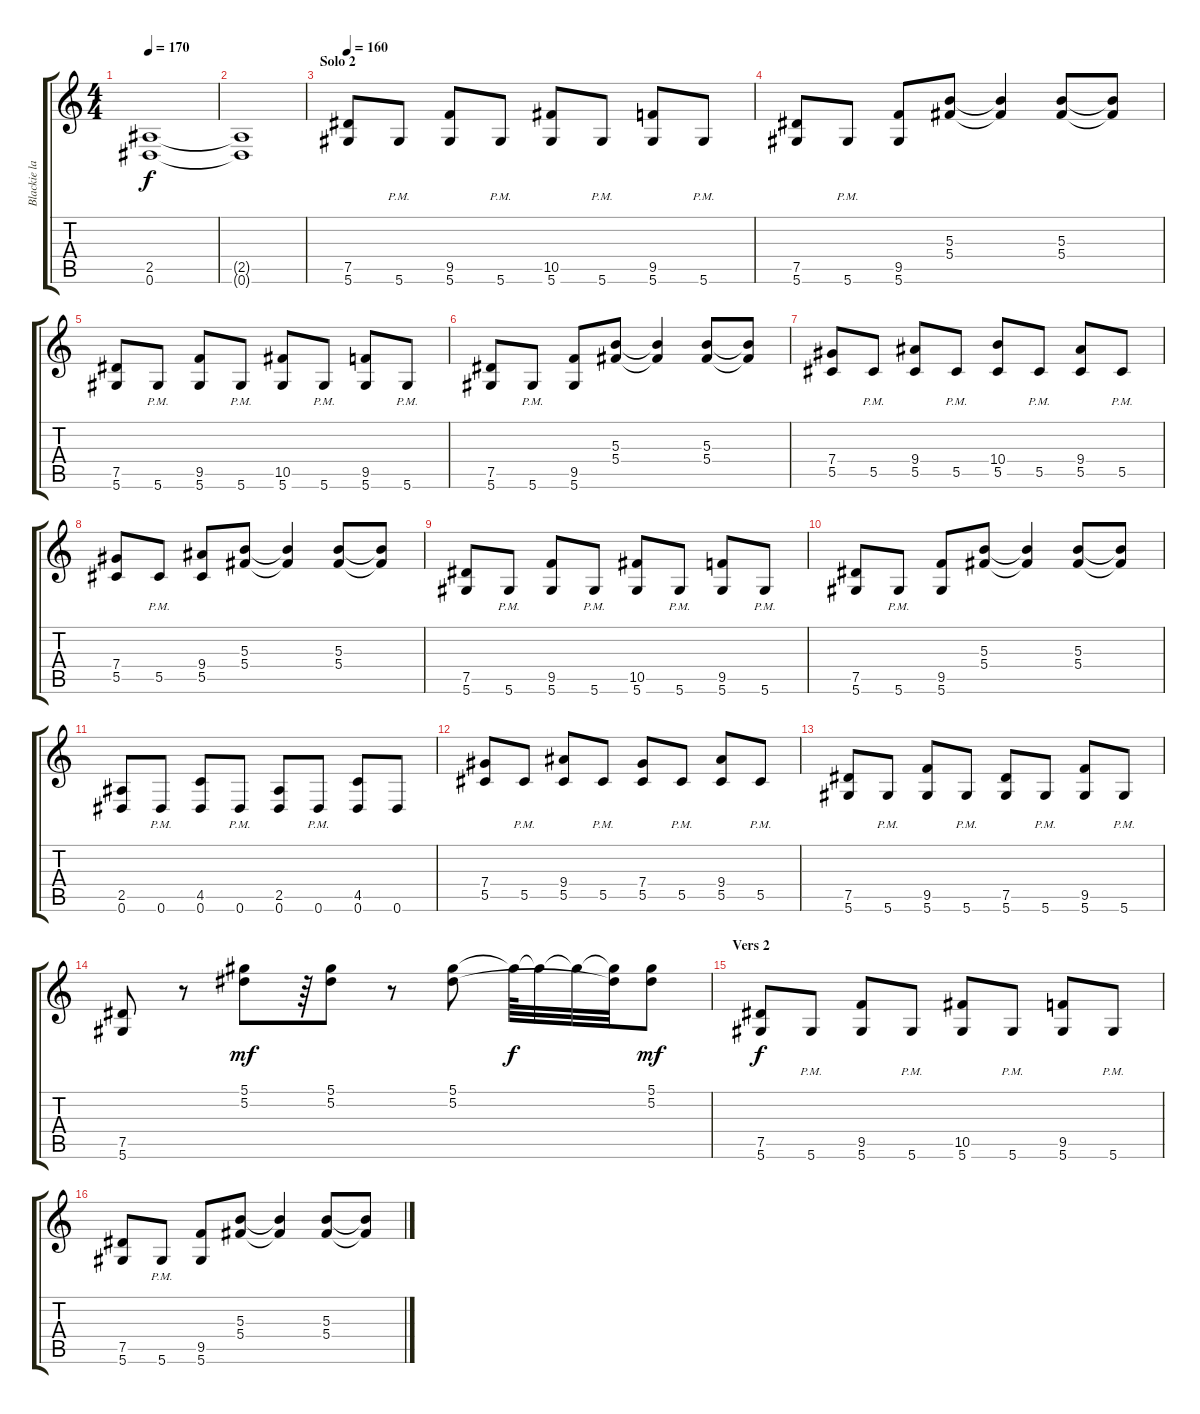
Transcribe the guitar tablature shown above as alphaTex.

\track ("Blackie lawless" "Blackie la") {instrument distortionguitar}
\staff {score tabs}
\tuning (Eb4 Bb3 Gb3 Db3 Ab2 Eb2) {hide}
\ts (4 4)
\tempo 170
\clef g2
\ks c
(2.5 0.6).1{dy f} |
(2.5{t} 0.6{t}).1 |
\section ("" "Solo 2")
\tempo 160
(7.5 5.6).8{volume 9} 5.6{pm}.8 (9.5 5.6).8 5.6{pm}.8 (10.5 5.6).8 5.6{pm}.8 (9.5 5.6).8 5.6{pm}.8 |
(7.5 5.6).8 5.6{pm}.8 (9.5 5.6).8 (5.3 5.4).8 (5.3{t} 5.4{t}).4 (5.3 5.4).8 (5.3{t} 5.4{t}).8 |
(7.5 5.6).8 5.6{pm}.8 (9.5 5.6).8 5.6{pm}.8 (10.5 5.6).8 5.6{pm}.8 (9.5 5.6).8 5.6{pm}.8 |
(7.5 5.6).8 5.6{pm}.8 (9.5 5.6).8 (5.3 5.4).8 (5.3{t} 5.4{t}).4 (5.3 5.4).8 (5.3{t} 5.4{t}).8 |
(7.4 5.5).8 5.5{pm}.8 (9.4 5.5).8 5.5{pm}.8 (10.4 5.5).8 5.5{pm}.8 (9.4 5.5).8 5.5{pm}.8 |
(7.4 5.5).8 5.5{pm}.8 (9.4 5.5).8 (5.3 5.4).8 (5.3{t} 5.4{t}).4 (5.3 5.4).8 (5.3{t} 5.4{t}).8 |
(7.5 5.6).8 5.6{pm}.8 (9.5 5.6).8 5.6{pm}.8 (10.5 5.6).8 5.6{pm}.8 (9.5 5.6).8 5.6{pm}.8 |
(7.5 5.6).8 5.6{pm}.8 (9.5 5.6).8 (5.3 5.4).8 (5.3{t} 5.4{t}).4 (5.3 5.4).8 (5.3{t} 5.4{t}).8 |
(2.5 0.6).8 0.6{pm}.8 (4.5 0.6).8 0.6{pm}.8 (2.5 0.6).8 0.6{pm}.8 (4.5 0.6).8 0.6.8 |
(7.4 5.5).8 5.5{pm}.8 (9.4 5.5).8 5.5{pm}.8 (7.4 5.5).8 5.5{pm}.8 (9.4 5.5).8 5.5{pm}.8 |
(7.5 5.6).8 5.6{pm}.8 (9.5 5.6).8 5.6{pm}.8 (7.5 5.6).8 5.6{pm}.8 (9.5 5.6).8 5.6{pm}.8 |
(7.5 5.6).8 r.8 (5.1 5.2).8{dy mf} r.64 (5.1 5.2).8 r.8 (5.1 5.2).8 5.1{t}.64{dy f} 5.1{t}.32 5.1{t}.32 (5.1{t} 5.2{t}).32 (5.1 5.2).8{dy mf} |
\section ("" "Vers 2")
(7.5 5.6).8{dy f volume 11} 5.6{pm}.8 (9.5 5.6).8 5.6{pm}.8 (10.5 5.6).8 5.6{pm}.8 (9.5 5.6).8 5.6{pm}.8 |
(7.5 5.6).8 5.6{pm}.8 (9.5 5.6).8 (5.3 5.4).8 (5.3{t} 5.4{t}).4 (5.3 5.4).8 (5.3{t} 5.4{t}).8
